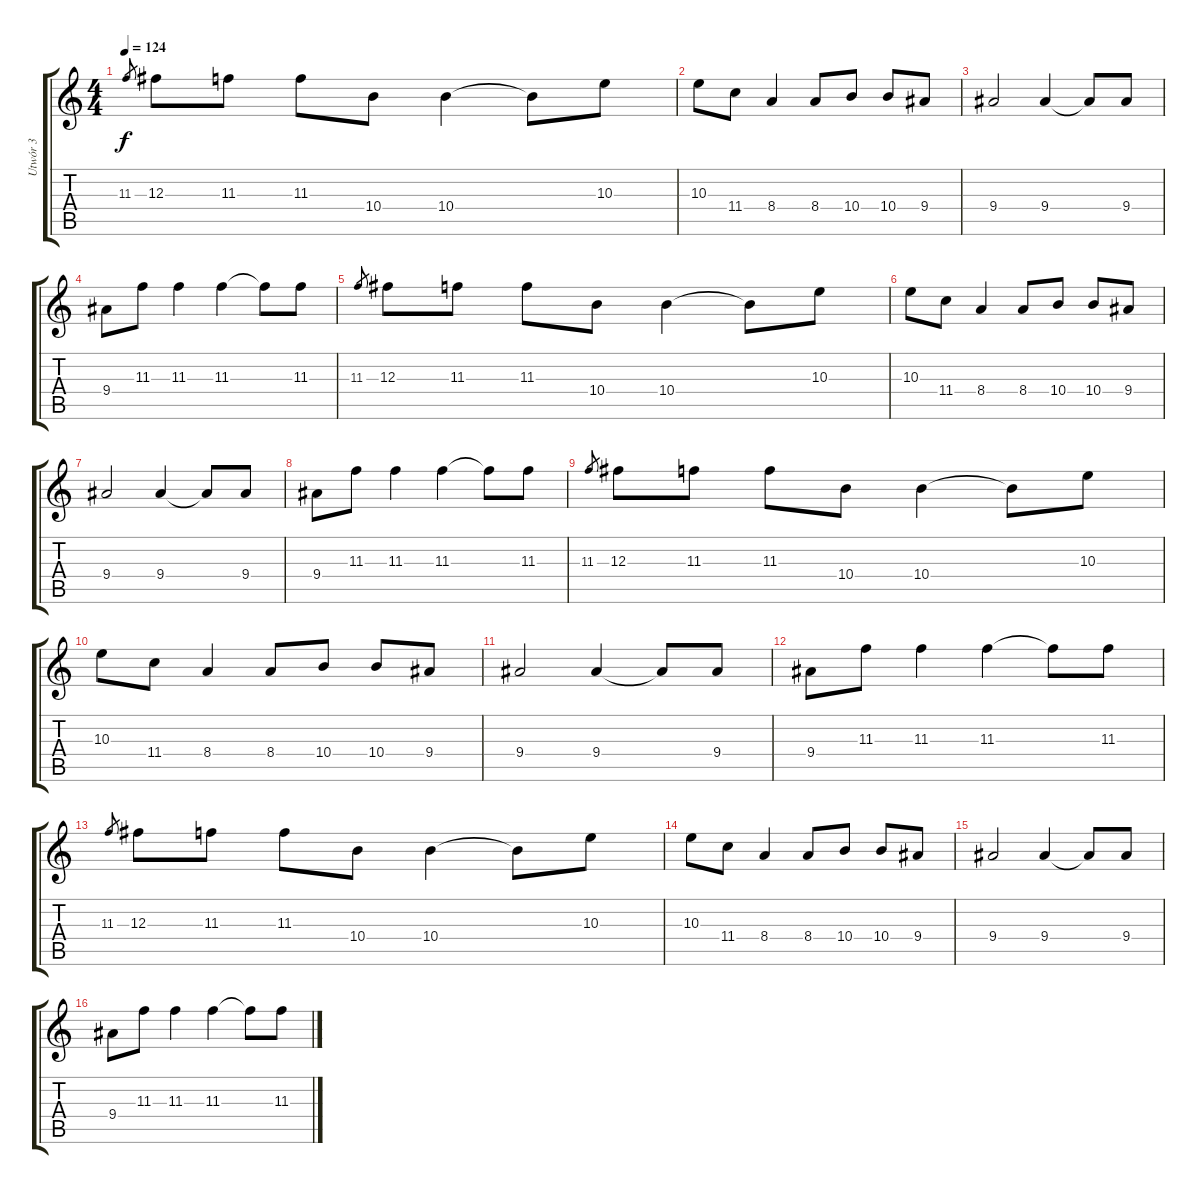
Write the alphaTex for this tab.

\track ("Utwór 3" "Utwór 3") {instrument distortionguitar}
\staff {score tabs}
\tuning (Eb4 Bb3 Gb3 Db3 Ab2 Eb2) {hide}
\ts (4 4)
\tempo 124
\clef g2
\ks c
11.3.8{gr dy f} 12.3.8 11.3.8 11.3.8 10.4.8 10.4.4 10.4{t}.8 10.3.8 |
10.3.8 11.4.8 8.4.4 8.4.8 10.4.8 10.4.8 9.4.8 |
9.4.2 9.4.4 9.4{t}.8 9.4.8 |
9.4.8 11.3.8 11.3.4 11.3.4 11.3{t}.8 11.3.8 |
11.3.8{gr} 12.3.8 11.3.8 11.3.8 10.4.8 10.4.4 10.4{t}.8 10.3.8 |
10.3.8 11.4.8 8.4.4 8.4.8 10.4.8 10.4.8 9.4.8 |
9.4.2 9.4.4 9.4{t}.8 9.4.8 |
9.4.8 11.3.8 11.3.4 11.3.4 11.3{t}.8 11.3.8 |
11.3.8{gr} 12.3.8 11.3.8 11.3.8 10.4.8 10.4.4 10.4{t}.8 10.3.8 |
10.3.8 11.4.8 8.4.4 8.4.8 10.4.8 10.4.8 9.4.8 |
9.4.2 9.4.4 9.4{t}.8 9.4.8 |
9.4.8 11.3.8 11.3.4 11.3.4 11.3{t}.8 11.3.8 |
11.3.8{gr} 12.3.8 11.3.8 11.3.8 10.4.8 10.4.4 10.4{t}.8 10.3.8 |
10.3.8 11.4.8 8.4.4 8.4.8 10.4.8 10.4.8 9.4.8 |
9.4.2 9.4.4 9.4{t}.8 9.4.8 |
9.4.8 11.3.8 11.3.4 11.3.4 11.3{t}.8 11.3.8
